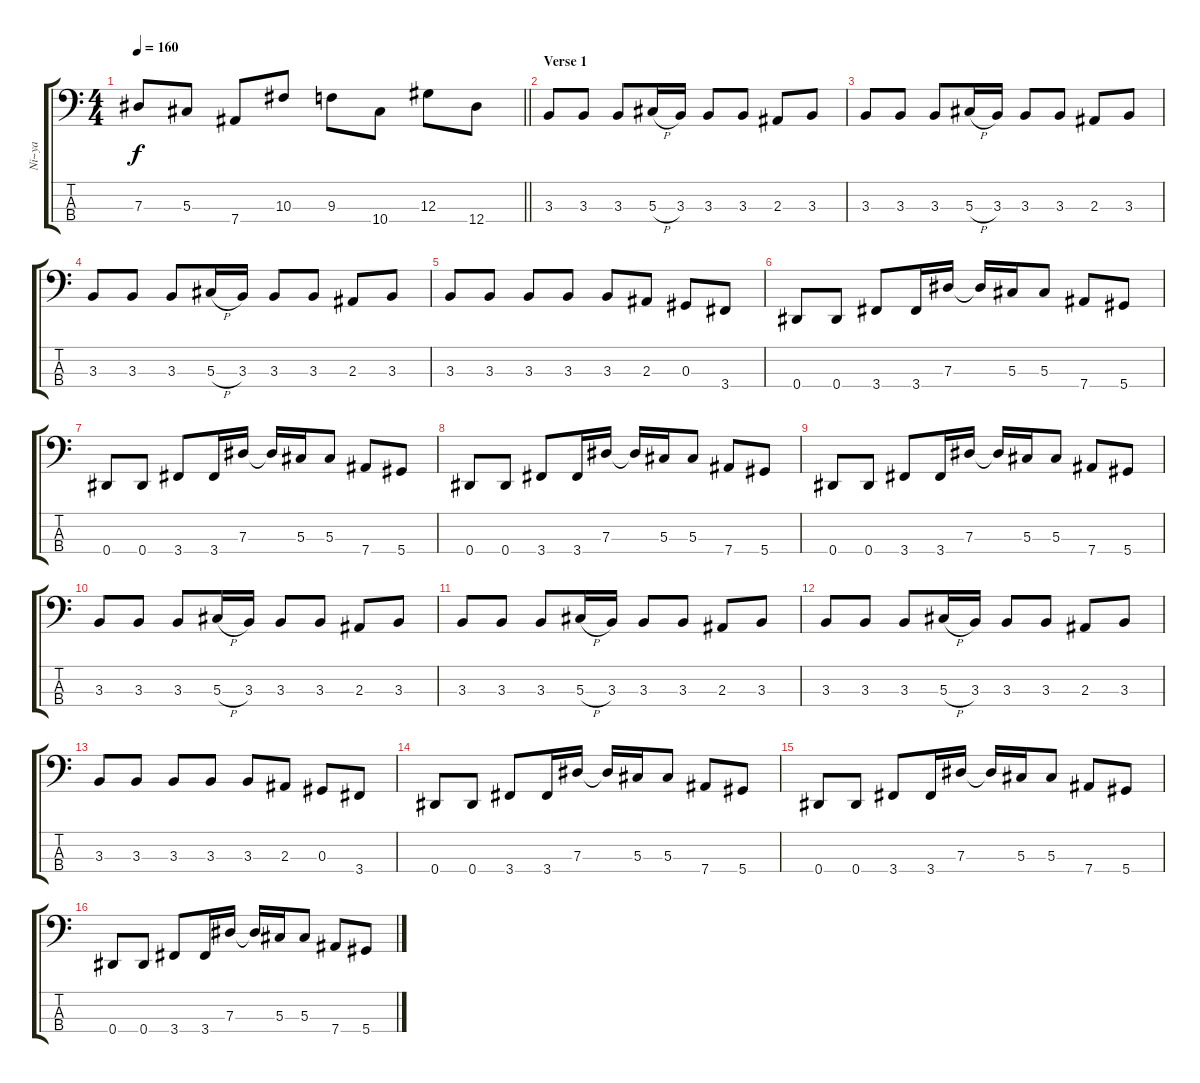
\track ("Ni~ya" "Ni~ya") {instrument electricbasspick}
\staff {score tabs}
\tuning (Gb2 Db2 Ab1 Eb1) {hide}
\ts (4 4)
\tempo 160
\clef f4
\barLineRight lightlight
\ks c
7.3.8{dy f} 5.3.8 7.4.8 10.3.8 9.3.8 10.4.8 12.3.8 12.4.8 |
\section ("" "Verse 1")
3.3.8 3.3.8 3.3.8 5.3{h}.16 3.3.16 3.3.8 3.3.8 2.3.8 3.3.8 |
3.3.8 3.3.8 3.3.8 5.3{h}.16 3.3.16 3.3.8 3.3.8 2.3.8 3.3.8 |
3.3.8 3.3.8 3.3.8 5.3{h}.16 3.3.16 3.3.8 3.3.8 2.3.8 3.3.8 |
3.3.8 3.3.8 3.3.8 3.3.8 3.3.8 2.3.8 0.3.8 3.4.8 |
0.4.8 0.4.8 3.4.8 3.4.16 7.3.16 7.3{t}.16 5.3.16 5.3.8 7.4.8 5.4.8 |
0.4.8 0.4.8 3.4.8 3.4.16 7.3.16 7.3{t}.16 5.3.16 5.3.8 7.4.8 5.4.8 |
0.4.8 0.4.8 3.4.8 3.4.16 7.3.16 7.3{t}.16 5.3.16 5.3.8 7.4.8 5.4.8 |
0.4.8 0.4.8 3.4.8 3.4.16 7.3.16 7.3{t}.16 5.3.16 5.3.8 7.4.8 5.4.8 |
3.3.8 3.3.8 3.3.8 5.3{h}.16 3.3.16 3.3.8 3.3.8 2.3.8 3.3.8 |
3.3.8 3.3.8 3.3.8 5.3{h}.16 3.3.16 3.3.8 3.3.8 2.3.8 3.3.8 |
3.3.8 3.3.8 3.3.8 5.3{h}.16 3.3.16 3.3.8 3.3.8 2.3.8 3.3.8 |
3.3.8 3.3.8 3.3.8 3.3.8 3.3.8 2.3.8 0.3.8 3.4.8 |
0.4.8 0.4.8 3.4.8 3.4.16 7.3.16 7.3{t}.16 5.3.16 5.3.8 7.4.8 5.4.8 |
0.4.8 0.4.8 3.4.8 3.4.16 7.3.16 7.3{t}.16 5.3.16 5.3.8 7.4.8 5.4.8 |
0.4.8 0.4.8 3.4.8 3.4.16 7.3.16 7.3{t}.16 5.3.16 5.3.8 7.4.8 5.4.8
